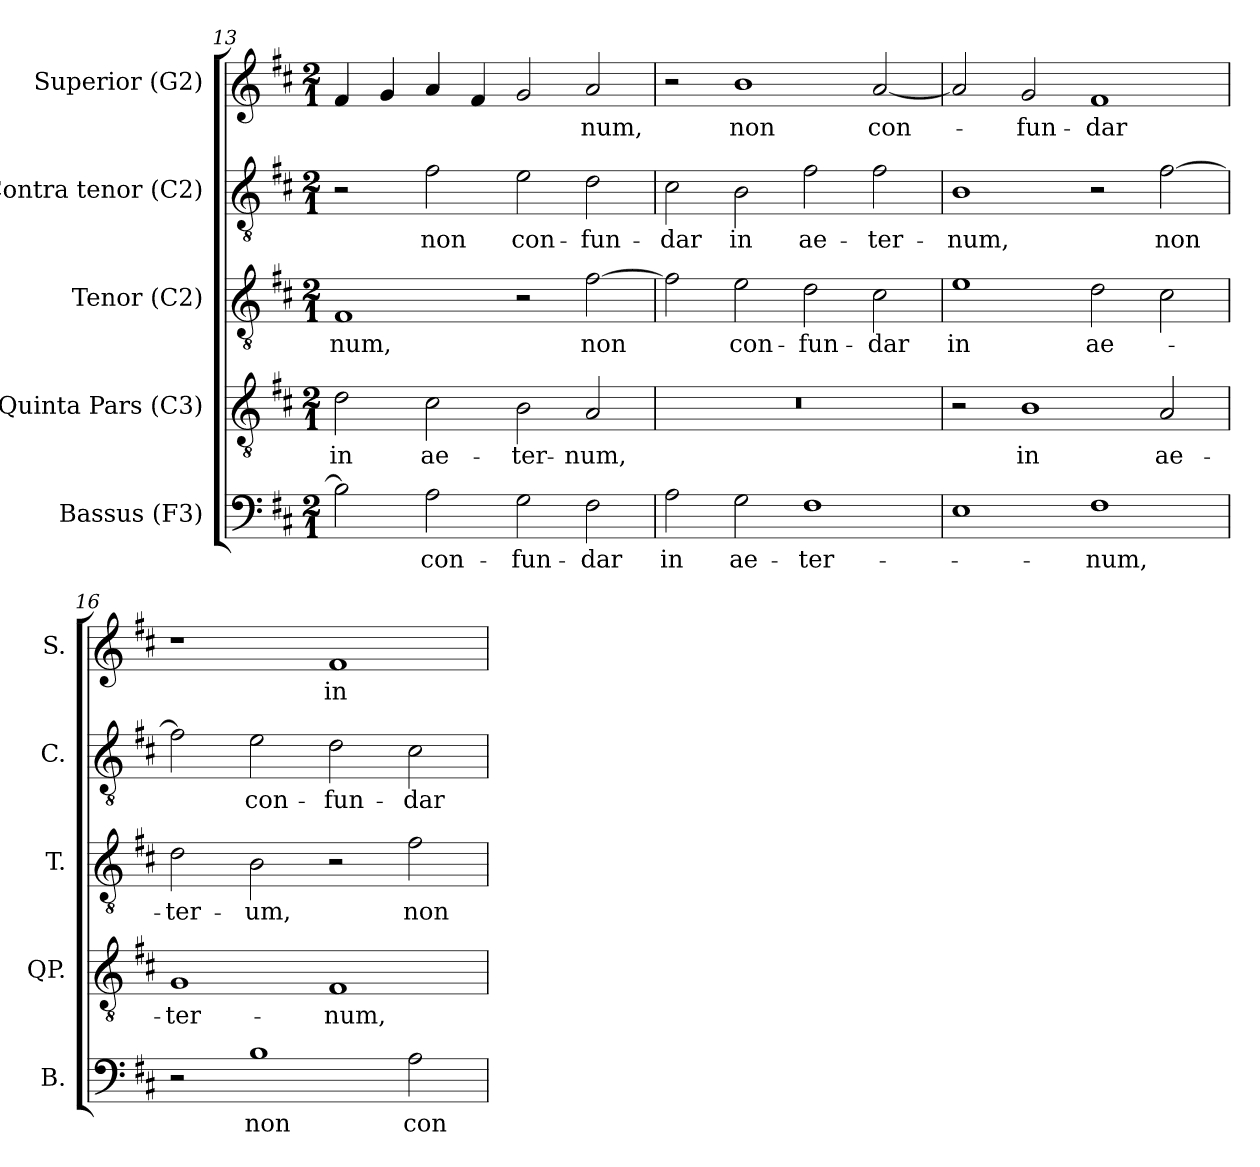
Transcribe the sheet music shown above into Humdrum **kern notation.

**kern	**text	**kern	**text	**kern	**text	**kern	**text	**kern	**text
*part5	*part5	*part4	*part4	*part3	*part3	*part2	*part2	*part1	*part1
*staff5	*staff5	*staff4	*staff4	*staff3	*staff3	*staff2	*staff2	*staff1	*staff1
*I"Bassus (F3)	*	*I"Quinta Pars (C3)	*	*I"Tenor (C2)	*	*I"Contra tenor (C2)	*	*I"Superior (G2)	*
*I'B.	*	*I'QP.	*	*I'T.	*	*I'C.	*	*I'S.	*
!!LO:PB:g=z
*clefF4	*	*clefGv2	*	*clefGv2	*	*clefGv2	*	*clefG2	*
*	*	*ITrd7c12	*	*ITrd7c12	*	*ITrd7c12	*	*	*
*k[f#c#]	*	*k[f#c#]	*	*k[f#c#]	*	*k[f#c#]	*	*k[f#c#]	*
*D:	*	*D:	*	*D:	*	*D:	*	*D:	*
*M2/1	*	*M2/1	*	*M2/1	*	*M2/1	*	*M2/1	*
=13	=13	=13	=13	=13	=13	=13	=13	=13	=13
!	!	!	!LO:LY:b:color=#000000	!	!	!	!	!	!
!	!	!	!	!	!LO:LY:b:color=#000000	!	!	!	!
2Bi\]	.	2Di\	in	1FF#i	-num,	2r	.	4f#i/	.
.	.	.	.	.	.	.	.	4gi/	.
!	!LO:LY:b:color=#000000	!	!	!	!	!	!	!	!
!	!	!	!LO:LY:b:color=#000000	!	!	!	!	!	!
!	!	!	!	!	!	!	!LO:LY:b:color=#000000	!	!
2Ai\	con-	2C#i\	ae-	.	.	2F#i\	non	4ai/	.
.	.	.	.	.	.	.	.	4f#i/	.
!	!LO:LY:b:color=#000000	!	!	!	!	!	!	!	!
!	!	!	!LO:LY:b:color=#000000	!	!	!	!	!	!
!	!	!	!	!	!	!	!LO:LY:b:color=#000000	!	!
2Gi\	-fun-	2BBi\	-ter-	2r	.	2Ei\	con-	2gi/	.
!	!LO:LY:b:color=#000000	!	!	!	!	!	!	!	!
!	!	!	!LO:LY:b:color=#000000	!	!	!	!	!	!
!	!	!	!	!	!LO:LY:b:color=#000000	!	!	!	!
!	!	!	!	!	!	!	!LO:LY:b:color=#000000	!	!
!	!	!	!	!	!	!	!	!	!LO:LY:b:color=#000000
2F#i\	-dar	2AAi/	-num,	[2F#i\	non	2Di\	-fun-	2ai/	-num,
=14	=14	=14	=14	=14	=14	=14	=14	=14	=14
!	!LO:LY:b:color=#000000	!LO:N:vis=1	!	!	!	!	!	!	!
!	!	!	!	!	!	!	!LO:LY:b:color=#000000	!	!
2Ai\	in	0r	.	2F#i\]	.	2C#i\	-dar	2r	.
!	!LO:LY:b:color=#000000	!	!	!	!	!	!	!	!
!	!	!	!	!	!LO:LY:b:color=#000000	!	!	!	!
!	!	!	!	!	!	!	!LO:LY:b:color=#000000	!	!
!	!	!	!	!	!	!	!	!	!LO:LY:b:color=#000000
2Gi\	ae-	.	.	2Ei\	con-	2BBi\	in	1bi	non
!	!LO:LY:b:color=#000000	!	!	!	!	!	!	!	!
!	!	!	!	!	!LO:LY:b:color=#000000	!	!	!	!
!	!	!	!	!	!	!	!LO:LY:b:color=#000000	!	!
1F#i	-ter-	.	.	2Di\	-fun-	2F#i\	ae-	.	.
!	!	!	!	!	!LO:LY:b:color=#000000	!	!	!	!
!	!	!	!	!	!	!	!LO:LY:b:color=#000000	!	!
!	!	!	!	!	!	!	!	!	!LO:LY:b:color=#000000
.	.	.	.	2C#i\	-dar	2F#i\	-ter-	[2ai/	con-
=15	=15	=15	=15	=15	=15	=15	=15	=15	=15
!	!	!	!	!	!LO:LY:b:color=#000000	!	!	!	!
!	!	!	!	!	!	!	!LO:LY:b:color=#000000	!	!
1Ei	.	2r	.	1Ei	in	1BBi	-num,	2ai/]	.
!	!	!	!LO:LY:b:color=#000000	!	!	!	!	!	!
!	!	!	!	!	!	!	!	!	!LO:LY:b:color=#000000
.	.	1BBi	in	.	.	.	.	2gi/	-fun-
!	!LO:LY:b:color=#000000	!	!	!	!	!	!	!	!
!	!	!	!	!	!LO:LY:b:color=#000000	!	!	!	!
!	!	!	!	!	!	!	!	!	!LO:LY:b:color=#000000
1F#i	-num,	.	.	2Di\	ae-	2r	.	1f#i	-dar
!	!	!	!LO:LY:b:color=#000000	!	!	!	!	!	!
!	!	!	!	!	!	!	!LO:LY:b:color=#000000	!	!
.	.	2AAi/	ae-	2C#i\	.	[2F#i\	non	.	.
=16	=16	=16	=16	=16	=16	=16	=16	=16	=16
!	!	!	!LO:LY:b:color=#000000	!	!	!	!	!	!
!	!	!	!	!	!LO:LY:b:color=#000000	!	!	!	!
2r	.	1GGi	-ter-	2Di\	-ter-	2F#i\]	.	1r	.
!	!LO:LY:b:color=#000000	!	!	!	!	!	!	!	!
!	!	!	!	!	!LO:LY:b:color=#000000	!	!	!	!
!	!	!	!	!	!	!	!LO:LY:b:color=#000000	!	!
1Bi	non	.	.	2BBi\	-um,	2Ei\	con-	.	.
!	!	!	!LO:LY:b:color=#000000	!	!	!	!	!	!
!	!	!	!	!	!	!	!LO:LY:b:color=#000000	!	!
!	!	!	!	!	!	!	!	!	!LO:LY:b:color=#000000
.	.	1FF#i	-num,	2r	.	2Di\	-fun-	1f#i	in
!	!LO:LY:b:color=#000000	!	!	!	!	!	!	!	!
!	!	!	!	!	!LO:LY:b:color=#000000	!	!	!	!
!	!	!	!	!	!	!	!LO:LY:b:color=#000000	!	!
2Ai\	con-	.	.	2F#i\	non	2C#i\	-dar	.	.
=	=	=	=	=	=	=	=	=	=
*-	*-	*-	*-	*-	*-	*-	*-	*-	*-
